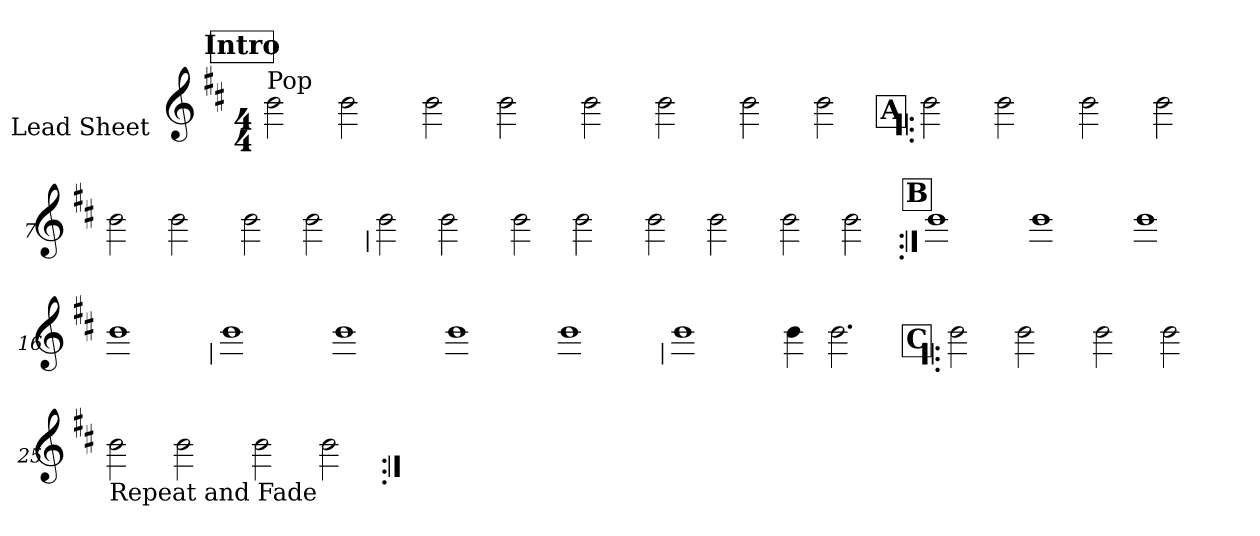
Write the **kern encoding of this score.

**kern
*part1
*staff1
*I"Lead Sheet
*stria0
*clefG2
*k[f#c#]
*D:
*M4/4
*MM97
!!LO:REH:place=s1:a:t=Intro
=1||
!LO:TX:a:t=Pop
2b
2b
=2-
2b
2b
=3-
2b
2b
=4-
2b
2b
!!LO:LB:g=z
!!LO:REH:place=s1:a:t=A
=5!|:
2b
2b
=6-
2b
2b
=7-
2b
2b
=8-
2b
2b
!!LO:LB:g=z
=9
2b
2b
=10-
2b
2b
=11-
2b
2b
=12-
2b
2b
!!LO:LB:g=z
!!LO:REH:place=s1:a:t=B
=13:|!
1b
=14-
1b
=15-
1b
=16-
1b
!!LO:LB:g=z
=17
1b
=18-
1b
=19-
1b
=20-
1b
!!LO:LB:g=z
=21
1b
=22-
4b
2.b
!!LO:LB:g=z
!!LO:REH:place=s1:a:t=C
=23!|:
2b
2b
=24-
2b
2b
=25-
!LO:TX:b:t=Repeat and Fade
2b
2b
=26-
2b
2b
=:|!
*-
